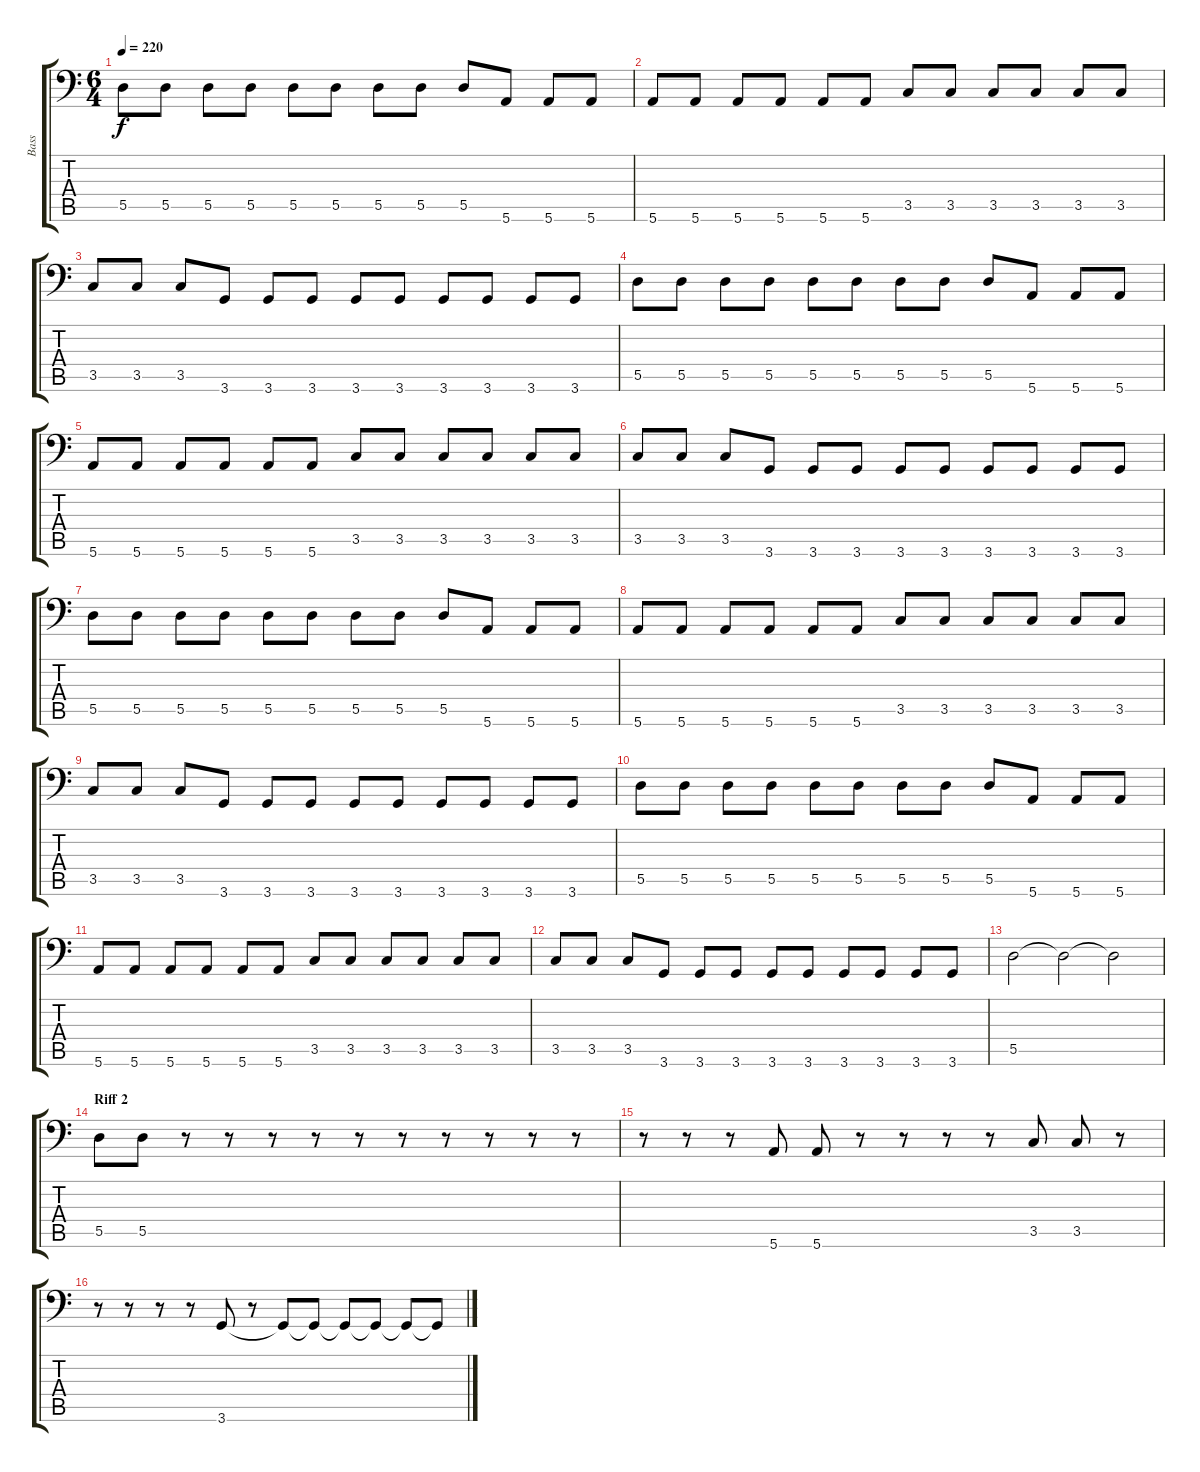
\track ("Bass" "Bass") {instrument electricbasspick}
\staff {score tabs}
\tuning (E3 B2 G2 D2 A1 E1) {hide}
\ts (6 4)
\tempo 220
\clef f4
\ks c
5.5.8{dy f} 5.5.8 5.5.8 5.5.8 5.5.8 5.5.8 5.5.8 5.5.8 5.5.8 5.6.8 5.6.8 5.6.8 |
5.6.8 5.6.8 5.6.8 5.6.8 5.6.8 5.6.8 3.5.8 3.5.8 3.5.8 3.5.8 3.5.8 3.5.8 |
3.5.8 3.5.8 3.5.8 3.6.8 3.6.8 3.6.8 3.6.8 3.6.8 3.6.8 3.6.8 3.6.8 3.6.8 |
5.5.8 5.5.8 5.5.8 5.5.8 5.5.8 5.5.8 5.5.8 5.5.8 5.5.8 5.6.8 5.6.8 5.6.8 |
5.6.8 5.6.8 5.6.8 5.6.8 5.6.8 5.6.8 3.5.8 3.5.8 3.5.8 3.5.8 3.5.8 3.5.8 |
3.5.8 3.5.8 3.5.8 3.6.8 3.6.8 3.6.8 3.6.8 3.6.8 3.6.8 3.6.8 3.6.8 3.6.8 |
5.5.8 5.5.8 5.5.8 5.5.8 5.5.8 5.5.8 5.5.8 5.5.8 5.5.8 5.6.8 5.6.8 5.6.8 |
5.6.8 5.6.8 5.6.8 5.6.8 5.6.8 5.6.8 3.5.8 3.5.8 3.5.8 3.5.8 3.5.8 3.5.8 |
3.5.8 3.5.8 3.5.8 3.6.8 3.6.8 3.6.8 3.6.8 3.6.8 3.6.8 3.6.8 3.6.8 3.6.8 |
5.5.8 5.5.8 5.5.8 5.5.8 5.5.8 5.5.8 5.5.8 5.5.8 5.5.8 5.6.8 5.6.8 5.6.8 |
5.6.8 5.6.8 5.6.8 5.6.8 5.6.8 5.6.8 3.5.8 3.5.8 3.5.8 3.5.8 3.5.8 3.5.8 |
3.5.8 3.5.8 3.5.8 3.6.8 3.6.8 3.6.8 3.6.8 3.6.8 3.6.8 3.6.8 3.6.8 3.6.8 |
5.5.2 5.5{t}.2 5.5{t}.2 |
\section ("" "Riff 2")
5.5.8 5.5.8 r.8 r.8 r.8 r.8 r.8 r.8 r.8 r.8 r.8 r.8 |
r.8 r.8 r.8 5.6.8 5.6.8 r.8 r.8 r.8 r.8 3.5.8 3.5.8 r.8 |
r.8 r.8 r.8 r.8 3.6.8 r.8 3.6{t}.8 3.6{t}.8 3.6{t}.8 3.6{t}.8 3.6{t}.8 3.6{t}.8
